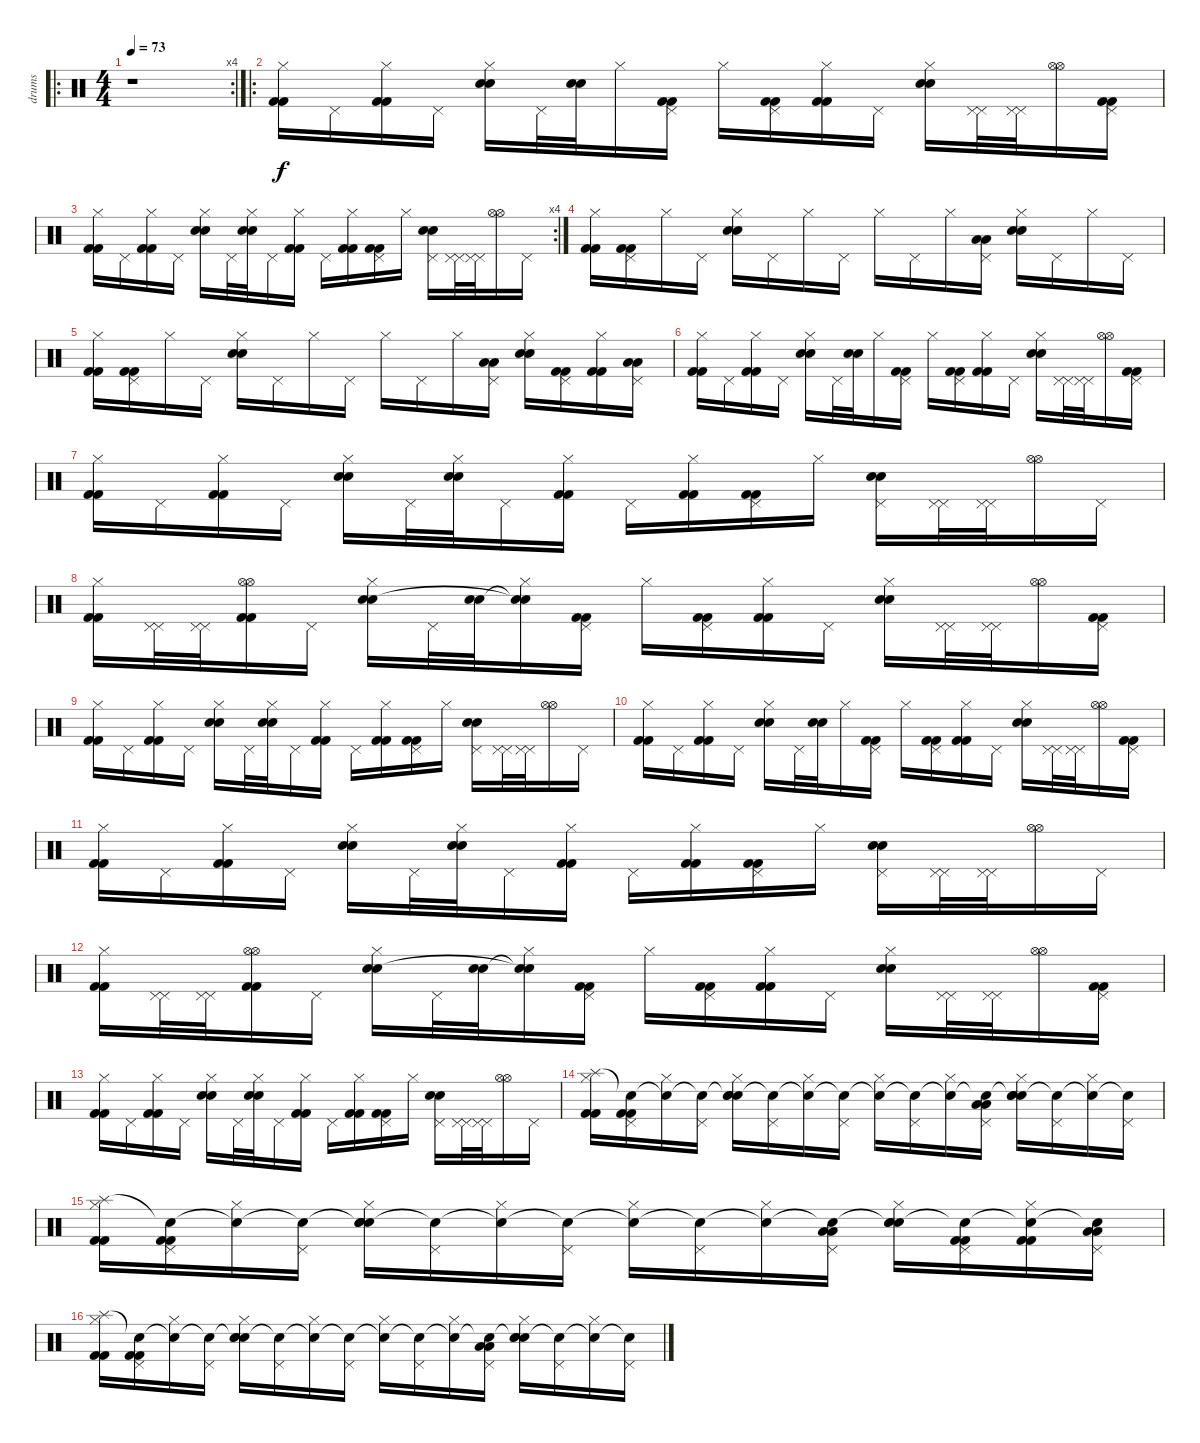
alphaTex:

\track ("drums" "drums") {instrument percussion}
\staff {score}
\articulation defaults
\ro
\rc 4
\ts (4 4)
\tempo 73
\clef neutral
\ks c
r.1{dy f} |
\ro
("Hi-Hat (closed)" "Kick (hit) 2" "Kick (hit) 2").16 "Pedal Hi-Hat (hit)".16 ("Hi-Hat (closed)" "Kick (hit) 2" "Kick (hit) 2").16 "Pedal Hi-Hat (hit)".16 ("Hi-Hat (closed)" "Electric Snare (hit)" "Electric Snare (hit)").16 "Pedal Hi-Hat (hit)".32 ("Electric Snare (hit)" "Electric Snare (hit)").32 "Hi-Hat (closed)".16 ("Pedal Hi-Hat (hit)" "Kick (hit) 2" "Kick (hit) 2").16 "Hi-Hat (closed)".16 ("Pedal Hi-Hat (hit)" "Kick (hit) 2" "Kick (hit) 2").16 ("Hi-Hat (closed)" "Kick (hit) 2" "Kick (hit) 2").16 "Pedal Hi-Hat (hit)".16 ("Hi-Hat (closed)" "Electric Snare (hit)" "Electric Snare (hit)").16 ("Pedal Hi-Hat (hit)" "Pedal Hi-Hat (hit)").32 ("Pedal Hi-Hat (hit)" "Pedal Hi-Hat (hit)").32 ("Hi-Hat (open)" "Hi-Hat (open)").16 ("Pedal Hi-Hat (hit)" "Kick (hit) 2" "Kick (hit) 2").16 |
\rc 4
("Hi-Hat (closed)" "Kick (hit) 2" "Kick (hit) 2").16 "Pedal Hi-Hat (hit)".16 ("Hi-Hat (closed)" "Kick (hit) 2" "Kick (hit) 2").16 "Pedal Hi-Hat (hit)".16 ("Hi-Hat (closed)" "Electric Snare (hit)" "Electric Snare (hit)").16 "Pedal Hi-Hat (hit)".32 ("Hi-Hat (closed)" "Electric Snare (hit)" "Electric Snare (hit)").32 "Pedal Hi-Hat (hit)".16 ("Hi-Hat (closed)" "Kick (hit) 2" "Kick (hit) 2").16 "Pedal Hi-Hat (hit)".16 ("Hi-Hat (closed)" "Kick (hit) 2" "Kick (hit) 2").16 ("Pedal Hi-Hat (hit)" "Kick (hit) 2" "Kick (hit) 2").16 "Hi-Hat (closed)".16 ("Pedal Hi-Hat (hit)" "Electric Snare (hit)" "Electric Snare (hit)").16 ("Pedal Hi-Hat (hit)" "Pedal Hi-Hat (hit)").32 ("Pedal Hi-Hat (hit)" "Pedal Hi-Hat (hit)").32 ("Hi-Hat (open)" "Hi-Hat (open)").16 "Pedal Hi-Hat (hit)".16 |
("Hi-Hat (closed)" "Kick (hit) 2" "Kick (hit) 2").16 ("Pedal Hi-Hat (hit)" "Kick (hit) 2" "Kick (hit) 2").16 "Hi-Hat (closed)".16 "Pedal Hi-Hat (hit)".16 ("Hi-Hat (closed)" "Electric Snare (hit)" "Electric Snare (hit)").16 "Pedal Hi-Hat (hit)".16 "Hi-Hat (closed)".16 "Pedal Hi-Hat (hit)".16 "Hi-Hat (closed)".16 "Pedal Hi-Hat (hit)".16 "Hi-Hat (closed)".16 ("Pedal Hi-Hat (hit)" "Low Tom (hit)" "Low Tom (hit)").16 ("Hi-Hat (closed)" "Electric Snare (hit)" "Electric Snare (hit)").16 "Pedal Hi-Hat (hit)".16 "Hi-Hat (closed)".16 "Pedal Hi-Hat (hit)".16 |
("Hi-Hat (closed)" "Kick (hit) 2" "Kick (hit) 2").16 ("Pedal Hi-Hat (hit)" "Kick (hit) 2" "Kick (hit) 2").16 "Hi-Hat (closed)".16 "Pedal Hi-Hat (hit)".16 ("Hi-Hat (closed)" "Electric Snare (hit)" "Electric Snare (hit)").16 "Pedal Hi-Hat (hit)".16 "Hi-Hat (closed)".16 "Pedal Hi-Hat (hit)".16 "Hi-Hat (closed)".16 "Pedal Hi-Hat (hit)".16 "Hi-Hat (closed)".16 ("Pedal Hi-Hat (hit)" "Low Tom (hit)" "Low Tom (hit)").16 ("Hi-Hat (closed)" "Electric Snare (hit)" "Electric Snare (hit)").16 ("Pedal Hi-Hat (hit)" "Kick (hit) 2" "Kick (hit) 2").16 ("Hi-Hat (closed)" "Kick (hit) 2" "Kick (hit) 2").16 ("Pedal Hi-Hat (hit)" "Low Tom (hit)" "Low Tom (hit)").16 |
("Hi-Hat (closed)" "Kick (hit) 2" "Kick (hit) 2").16 "Pedal Hi-Hat (hit)".16 ("Hi-Hat (closed)" "Kick (hit) 2" "Kick (hit) 2").16 "Pedal Hi-Hat (hit)".16 ("Hi-Hat (closed)" "Electric Snare (hit)" "Electric Snare (hit)").16 "Pedal Hi-Hat (hit)".32 ("Electric Snare (hit)" "Electric Snare (hit)").32 "Hi-Hat (closed)".16 ("Pedal Hi-Hat (hit)" "Kick (hit) 2" "Kick (hit) 2").16 "Hi-Hat (closed)".16 ("Pedal Hi-Hat (hit)" "Kick (hit) 2" "Kick (hit) 2").16 ("Hi-Hat (closed)" "Kick (hit) 2" "Kick (hit) 2").16 "Pedal Hi-Hat (hit)".16 ("Hi-Hat (closed)" "Electric Snare (hit)" "Electric Snare (hit)").16 ("Pedal Hi-Hat (hit)" "Pedal Hi-Hat (hit)").32 ("Pedal Hi-Hat (hit)" "Pedal Hi-Hat (hit)").32 ("Hi-Hat (open)" "Hi-Hat (open)").16 ("Pedal Hi-Hat (hit)" "Kick (hit) 2" "Kick (hit) 2").16 |
("Hi-Hat (closed)" "Kick (hit) 2" "Kick (hit) 2").16 "Pedal Hi-Hat (hit)".16 ("Hi-Hat (closed)" "Kick (hit) 2" "Kick (hit) 2").16 "Pedal Hi-Hat (hit)".16 ("Hi-Hat (closed)" "Electric Snare (hit)" "Electric Snare (hit)").16 "Pedal Hi-Hat (hit)".32 ("Hi-Hat (closed)" "Electric Snare (hit)" "Electric Snare (hit)").32 "Pedal Hi-Hat (hit)".16 ("Hi-Hat (closed)" "Kick (hit) 2" "Kick (hit) 2").16 "Pedal Hi-Hat (hit)".16 ("Hi-Hat (closed)" "Kick (hit) 2" "Kick (hit) 2").16 ("Pedal Hi-Hat (hit)" "Kick (hit) 2" "Kick (hit) 2").16 "Hi-Hat (closed)".16 ("Pedal Hi-Hat (hit)" "Electric Snare (hit)" "Electric Snare (hit)").16 ("Pedal Hi-Hat (hit)" "Pedal Hi-Hat (hit)").32 ("Pedal Hi-Hat (hit)" "Pedal Hi-Hat (hit)").32 ("Hi-Hat (open)" "Hi-Hat (open)").16 "Pedal Hi-Hat (hit)".16 |
("Hi-Hat (closed)" "Kick (hit) 2" "Kick (hit) 2").16 ("Pedal Hi-Hat (hit)" "Pedal Hi-Hat (hit)").32 ("Pedal Hi-Hat (hit)" "Pedal Hi-Hat (hit)").32 ("Hi-Hat (open)" "Hi-Hat (open)" "Kick (hit) 2" "Kick (hit) 2").16 "Pedal Hi-Hat (hit)".16 ("Hi-Hat (closed)" "Electric Snare (hit)" "Electric Snare (hit)").16 "Pedal Hi-Hat (hit)".32 ("Electric Snare (hit)" "Electric Snare (hit)").32 ("Hi-Hat (closed)" "Electric Snare (hit)"{t} "Electric Snare (hit)"{t}).16 ("Pedal Hi-Hat (hit)" "Kick (hit) 2" "Kick (hit) 2").16 "Hi-Hat (closed)".16 ("Pedal Hi-Hat (hit)" "Kick (hit) 2" "Kick (hit) 2").16 ("Hi-Hat (closed)" "Kick (hit) 2" "Kick (hit) 2").16 "Pedal Hi-Hat (hit)".16 ("Hi-Hat (closed)" "Electric Snare (hit)" "Electric Snare (hit)").16 ("Pedal Hi-Hat (hit)" "Pedal Hi-Hat (hit)").32 ("Pedal Hi-Hat (hit)" "Pedal Hi-Hat (hit)").32 ("Hi-Hat (open)" "Hi-Hat (open)").16 ("Pedal Hi-Hat (hit)" "Kick (hit) 2" "Kick (hit) 2").16 |
("Hi-Hat (closed)" "Kick (hit) 2" "Kick (hit) 2").16 "Pedal Hi-Hat (hit)".16 ("Hi-Hat (closed)" "Kick (hit) 2" "Kick (hit) 2").16 "Pedal Hi-Hat (hit)".16 ("Hi-Hat (closed)" "Electric Snare (hit)" "Electric Snare (hit)").16 "Pedal Hi-Hat (hit)".32 ("Hi-Hat (closed)" "Electric Snare (hit)" "Electric Snare (hit)").32 "Pedal Hi-Hat (hit)".16 ("Hi-Hat (closed)" "Kick (hit) 2" "Kick (hit) 2").16 "Pedal Hi-Hat (hit)".16 ("Hi-Hat (closed)" "Kick (hit) 2" "Kick (hit) 2").16 ("Pedal Hi-Hat (hit)" "Kick (hit) 2" "Kick (hit) 2").16 "Hi-Hat (closed)".16 ("Pedal Hi-Hat (hit)" "Electric Snare (hit)" "Electric Snare (hit)").16 ("Pedal Hi-Hat (hit)" "Pedal Hi-Hat (hit)").32 ("Pedal Hi-Hat (hit)" "Pedal Hi-Hat (hit)").32 ("Hi-Hat (open)" "Hi-Hat (open)").16 "Pedal Hi-Hat (hit)".16 |
("Hi-Hat (closed)" "Kick (hit) 2" "Kick (hit) 2").16 "Pedal Hi-Hat (hit)".16 ("Hi-Hat (closed)" "Kick (hit) 2" "Kick (hit) 2").16 "Pedal Hi-Hat (hit)".16 ("Hi-Hat (closed)" "Electric Snare (hit)" "Electric Snare (hit)").16 "Pedal Hi-Hat (hit)".32 ("Electric Snare (hit)" "Electric Snare (hit)").32 "Hi-Hat (closed)".16 ("Pedal Hi-Hat (hit)" "Kick (hit) 2" "Kick (hit) 2").16 "Hi-Hat (closed)".16 ("Pedal Hi-Hat (hit)" "Kick (hit) 2" "Kick (hit) 2").16 ("Hi-Hat (closed)" "Kick (hit) 2" "Kick (hit) 2").16 "Pedal Hi-Hat (hit)".16 ("Hi-Hat (closed)" "Electric Snare (hit)" "Electric Snare (hit)").16 ("Pedal Hi-Hat (hit)" "Pedal Hi-Hat (hit)").32 ("Pedal Hi-Hat (hit)" "Pedal Hi-Hat (hit)").32 ("Hi-Hat (open)" "Hi-Hat (open)").16 ("Pedal Hi-Hat (hit)" "Kick (hit) 2" "Kick (hit) 2").16 |
("Hi-Hat (closed)" "Kick (hit) 2" "Kick (hit) 2").16 "Pedal Hi-Hat (hit)".16 ("Hi-Hat (closed)" "Kick (hit) 2" "Kick (hit) 2").16 "Pedal Hi-Hat (hit)".16 ("Hi-Hat (closed)" "Electric Snare (hit)" "Electric Snare (hit)").16 "Pedal Hi-Hat (hit)".32 ("Hi-Hat (closed)" "Electric Snare (hit)" "Electric Snare (hit)").32 "Pedal Hi-Hat (hit)".16 ("Hi-Hat (closed)" "Kick (hit) 2" "Kick (hit) 2").16 "Pedal Hi-Hat (hit)".16 ("Hi-Hat (closed)" "Kick (hit) 2" "Kick (hit) 2").16 ("Pedal Hi-Hat (hit)" "Kick (hit) 2" "Kick (hit) 2").16 "Hi-Hat (closed)".16 ("Pedal Hi-Hat (hit)" "Electric Snare (hit)" "Electric Snare (hit)").16 ("Pedal Hi-Hat (hit)" "Pedal Hi-Hat (hit)").32 ("Pedal Hi-Hat (hit)" "Pedal Hi-Hat (hit)").32 ("Hi-Hat (open)" "Hi-Hat (open)").16 "Pedal Hi-Hat (hit)".16 |
("Hi-Hat (closed)" "Kick (hit) 2" "Kick (hit) 2").16 ("Pedal Hi-Hat (hit)" "Pedal Hi-Hat (hit)").32 ("Pedal Hi-Hat (hit)" "Pedal Hi-Hat (hit)").32 ("Hi-Hat (open)" "Hi-Hat (open)" "Kick (hit) 2" "Kick (hit) 2").16 "Pedal Hi-Hat (hit)".16 ("Hi-Hat (closed)" "Electric Snare (hit)" "Electric Snare (hit)").16 "Pedal Hi-Hat (hit)".32 ("Electric Snare (hit)" "Electric Snare (hit)").32 ("Hi-Hat (closed)" "Electric Snare (hit)"{t} "Electric Snare (hit)"{t}).16 ("Pedal Hi-Hat (hit)" "Kick (hit) 2" "Kick (hit) 2").16 "Hi-Hat (closed)".16 ("Pedal Hi-Hat (hit)" "Kick (hit) 2" "Kick (hit) 2").16 ("Hi-Hat (closed)" "Kick (hit) 2" "Kick (hit) 2").16 "Pedal Hi-Hat (hit)".16 ("Hi-Hat (closed)" "Electric Snare (hit)" "Electric Snare (hit)").16 ("Pedal Hi-Hat (hit)" "Pedal Hi-Hat (hit)").32 ("Pedal Hi-Hat (hit)" "Pedal Hi-Hat (hit)").32 ("Hi-Hat (open)" "Hi-Hat (open)").16 ("Pedal Hi-Hat (hit)" "Kick (hit) 2" "Kick (hit) 2").16 |
("Hi-Hat (closed)" "Kick (hit) 2" "Kick (hit) 2").16 "Pedal Hi-Hat (hit)".16 ("Hi-Hat (closed)" "Kick (hit) 2" "Kick (hit) 2").16 "Pedal Hi-Hat (hit)".16 ("Hi-Hat (closed)" "Electric Snare (hit)" "Electric Snare (hit)").16 "Pedal Hi-Hat (hit)".32 ("Hi-Hat (closed)" "Electric Snare (hit)" "Electric Snare (hit)").32 "Pedal Hi-Hat (hit)".16 ("Hi-Hat (closed)" "Kick (hit) 2" "Kick (hit) 2").16 "Pedal Hi-Hat (hit)".16 ("Hi-Hat (closed)" "Kick (hit) 2" "Kick (hit) 2").16 ("Pedal Hi-Hat (hit)" "Kick (hit) 2" "Kick (hit) 2").16 "Hi-Hat (closed)".16 ("Pedal Hi-Hat (hit)" "Electric Snare (hit)" "Electric Snare (hit)").16 ("Pedal Hi-Hat (hit)" "Pedal Hi-Hat (hit)").32 ("Pedal Hi-Hat (hit)" "Pedal Hi-Hat (hit)").32 ("Hi-Hat (open)" "Hi-Hat (open)").16 "Pedal Hi-Hat (hit)".16 |
("Hi-Hat (closed)" "Splash (hit)" "Kick (hit) 2" "Kick (hit) 2").16 ("Pedal Hi-Hat (hit)" "Snare (hit)"{t} "Kick (hit) 2" "Kick (hit) 2").16 ("Hi-Hat (closed)" "Snare (hit)"{t}).16 ("Pedal Hi-Hat (hit)" "Snare (hit)"{t}).16 ("Hi-Hat (closed)" "Snare (hit)"{t} "Electric Snare (hit)" "Electric Snare (hit)").16 ("Pedal Hi-Hat (hit)" "Snare (hit)"{t}).16 ("Hi-Hat (closed)" "Snare (hit)"{t}).16 ("Pedal Hi-Hat (hit)" "Snare (hit)"{t}).16 ("Hi-Hat (closed)" "Snare (hit)"{t}).16 ("Pedal Hi-Hat (hit)" "Snare (hit)"{t}).16 ("Hi-Hat (closed)" "Snare (hit)"{t}).16 ("Pedal Hi-Hat (hit)" "Snare (hit)"{t} "Low Tom (hit)" "Low Tom (hit)").16 ("Hi-Hat (closed)" "Snare (hit)"{t} "Electric Snare (hit)" "Electric Snare (hit)").16 ("Pedal Hi-Hat (hit)" "Snare (hit)"{t}).16 ("Hi-Hat (closed)" "Snare (hit)"{t}).16 ("Pedal Hi-Hat (hit)" "Snare (hit)"{t}).16 |
("Hi-Hat (closed)" "Splash (hit)" "Kick (hit) 2" "Kick (hit) 2").16 ("Pedal Hi-Hat (hit)" "Snare (hit)"{t} "Kick (hit) 2" "Kick (hit) 2").16 ("Hi-Hat (closed)" "Snare (hit)"{t}).16 ("Pedal Hi-Hat (hit)" "Snare (hit)"{t}).16 ("Hi-Hat (closed)" "Snare (hit)"{t} "Electric Snare (hit)" "Electric Snare (hit)").16 ("Pedal Hi-Hat (hit)" "Snare (hit)"{t}).16 ("Hi-Hat (closed)" "Snare (hit)"{t}).16 ("Pedal Hi-Hat (hit)" "Snare (hit)"{t}).16 ("Hi-Hat (closed)" "Snare (hit)"{t}).16 ("Pedal Hi-Hat (hit)" "Snare (hit)"{t}).16 ("Hi-Hat (closed)" "Snare (hit)"{t}).16 ("Pedal Hi-Hat (hit)" "Snare (hit)"{t} "Low Tom (hit)" "Low Tom (hit)").16 ("Hi-Hat (closed)" "Snare (hit)"{t} "Electric Snare (hit)" "Electric Snare (hit)").16 ("Pedal Hi-Hat (hit)" "Snare (hit)"{t} "Kick (hit) 2" "Kick (hit) 2").16 ("Hi-Hat (closed)" "Snare (hit)"{t} "Kick (hit) 2" "Kick (hit) 2").16 ("Pedal Hi-Hat (hit)" "Snare (hit)"{t} "Low Tom (hit)" "Low Tom (hit)").16 |
("Hi-Hat (closed)" "Splash (hit)" "Kick (hit) 2" "Kick (hit) 2").16 ("Pedal Hi-Hat (hit)" "Snare (hit)"{t} "Kick (hit) 2" "Kick (hit) 2").16 ("Hi-Hat (closed)" "Snare (hit)"{t}).16 ("Pedal Hi-Hat (hit)" "Snare (hit)"{t}).16 ("Hi-Hat (closed)" "Snare (hit)"{t} "Electric Snare (hit)" "Electric Snare (hit)").16 ("Pedal Hi-Hat (hit)" "Snare (hit)"{t}).16 ("Hi-Hat (closed)" "Snare (hit)"{t}).16 ("Pedal Hi-Hat (hit)" "Snare (hit)"{t}).16 ("Hi-Hat (closed)" "Snare (hit)"{t}).16 ("Pedal Hi-Hat (hit)" "Snare (hit)"{t}).16 ("Hi-Hat (closed)" "Snare (hit)"{t}).16 ("Pedal Hi-Hat (hit)" "Snare (hit)"{t} "Low Tom (hit)" "Low Tom (hit)").16 ("Hi-Hat (closed)" "Snare (hit)"{t} "Electric Snare (hit)" "Electric Snare (hit)").16 ("Pedal Hi-Hat (hit)" "Snare (hit)"{t}).16 ("Hi-Hat (closed)" "Snare (hit)"{t}).16 ("Pedal Hi-Hat (hit)" "Snare (hit)"{t}).16
